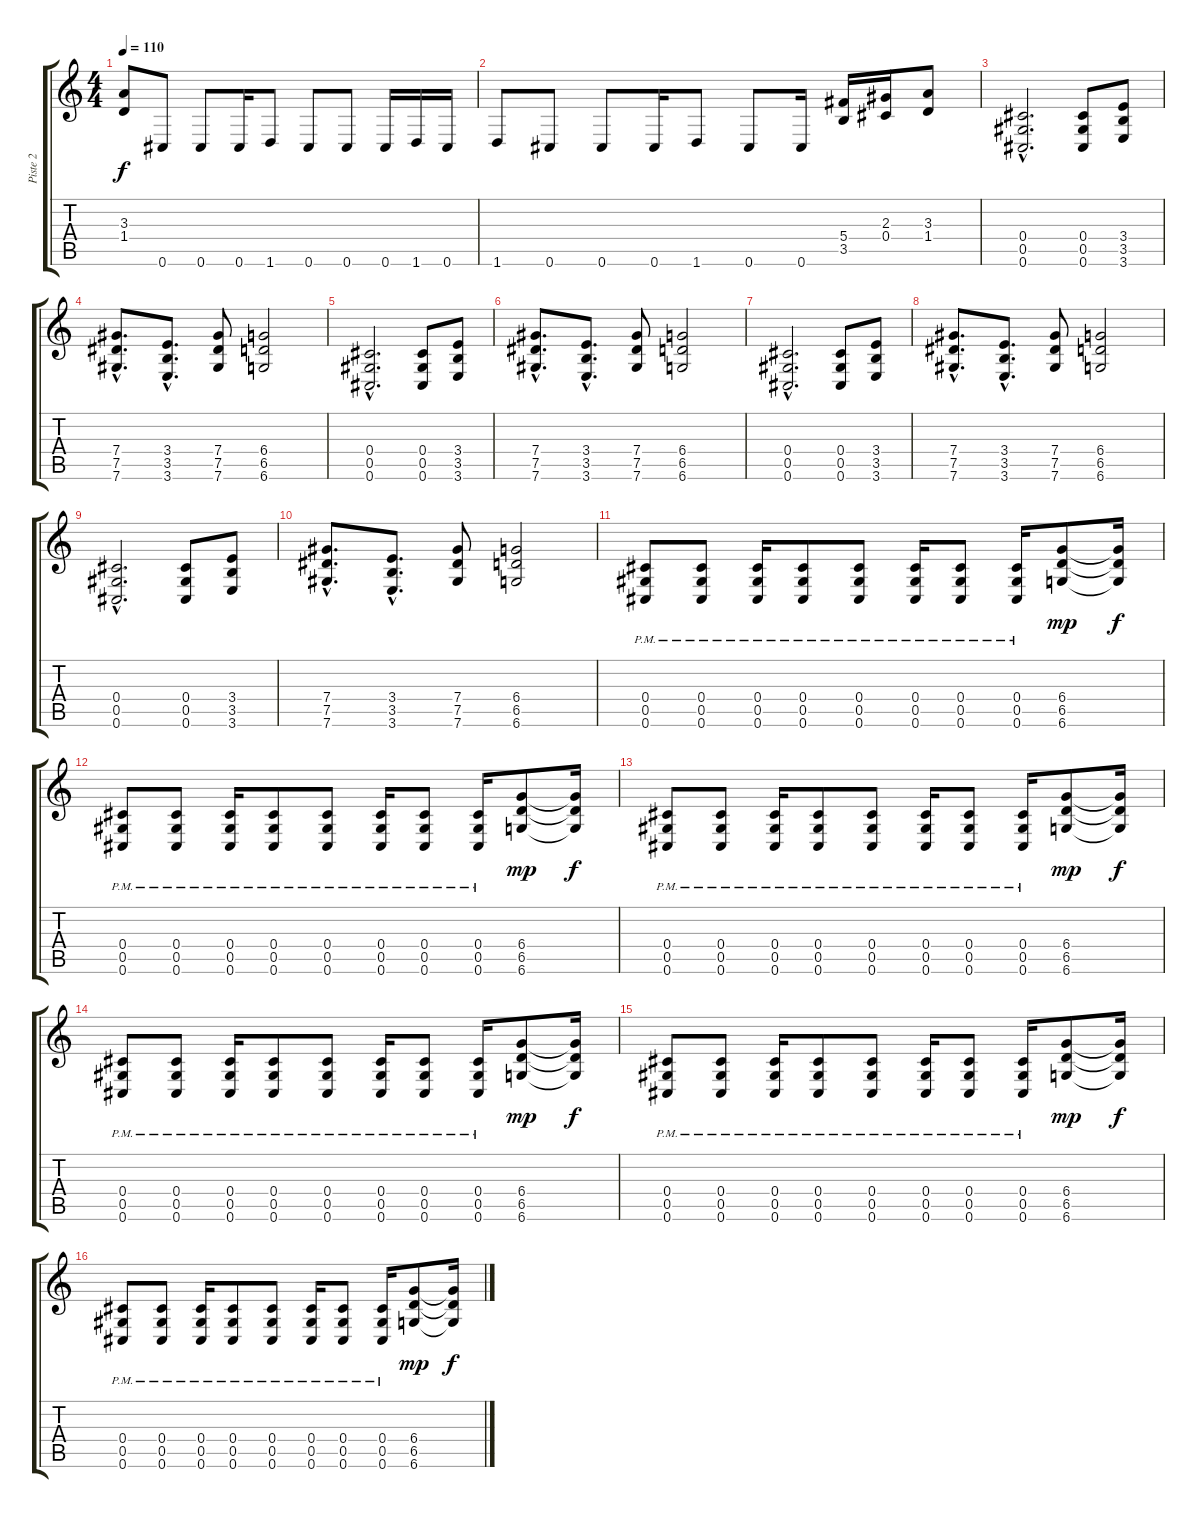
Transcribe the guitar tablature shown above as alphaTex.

\track ("Piste 2" "Piste 2") {instrument overdrivenguitar}
\staff {score tabs}
\tuning (Eb4 Bb3 Gb3 Db3 Ab2 Db2) {hide}
\ts (4 4)
\tempo 110
\clef g2
\ks c
(3.3 1.4).8{dy f} 0.6.8 0.6.8 0.6.16 1.6.8 0.6.8 0.6.8 0.6.16 1.6.16 0.6.16 |
1.6.8 0.6.8 0.6.8 0.6.16 1.6.8 0.6.8 0.6.16 (5.4 3.5).16 (2.3 0.4).16 (3.3 1.4).8 |
(0.4{hac} 0.5{hac} 0.6{hac}).2{d} (0.4 0.5 0.6).8 (3.4 3.5 3.6).8 |
(7.4{hac} 7.5{hac} 7.6{hac}).8{d} (3.4{hac} 3.5{hac} 3.6{hac}).8{d} (7.4 7.5 7.6).8 (6.4 6.5 6.6).2 |
(0.4{hac} 0.5{hac} 0.6{hac}).2{d} (0.4 0.5 0.6).8 (3.4 3.5 3.6).8 |
(7.4{hac} 7.5{hac} 7.6{hac}).8{d} (3.4{hac} 3.5{hac} 3.6{hac}).8{d} (7.4 7.5 7.6).8 (6.4 6.5 6.6).2 |
(0.4{hac} 0.5{hac} 0.6{hac}).2{d} (0.4 0.5 0.6).8 (3.4 3.5 3.6).8 |
(7.4{hac} 7.5{hac} 7.6{hac}).8{d} (3.4{hac} 3.5{hac} 3.6{hac}).8{d} (7.4 7.5 7.6).8 (6.4 6.5 6.6).2 |
(0.4{hac} 0.5{hac} 0.6{hac}).2{d} (0.4 0.5 0.6).8 (3.4 3.5 3.6).8 |
(7.4{hac} 7.5{hac} 7.6{hac}).8{d} (3.4{hac} 3.5{hac} 3.6{hac}).8{d} (7.4 7.5 7.6).8 (6.4 6.5 6.6).2 |
(0.4{pm} 0.5{pm} 0.6{pm}).8 (0.4{pm} 0.5{pm} 0.6{pm}).8 (0.4{pm} 0.5{pm} 0.6{pm}).16 (0.4{pm} 0.5{pm} 0.6{pm}).8 (0.4{pm} 0.5{pm} 0.6{pm}).8 (0.4{pm} 0.5{pm} 0.6{pm}).16 (0.4{pm} 0.5{pm} 0.6{pm}).8 (0.4{pm} 0.5{pm} 0.6{pm}).16 (6.4 6.5 6.6).8{dy mp} (6.4{t} 6.5{t} 6.6{t}).16{dy f} |
(0.4{pm} 0.5{pm} 0.6{pm}).8 (0.4{pm} 0.5{pm} 0.6{pm}).8 (0.4{pm} 0.5{pm} 0.6{pm}).16 (0.4{pm} 0.5{pm} 0.6{pm}).8 (0.4{pm} 0.5{pm} 0.6{pm}).8 (0.4{pm} 0.5{pm} 0.6{pm}).16 (0.4{pm} 0.5{pm} 0.6{pm}).8 (0.4{pm} 0.5{pm} 0.6{pm}).16 (6.4 6.5 6.6).8{dy mp} (6.4{t} 6.5{t} 6.6{t}).16{dy f} |
(0.4{pm} 0.5{pm} 0.6{pm}).8 (0.4{pm} 0.5{pm} 0.6{pm}).8 (0.4{pm} 0.5{pm} 0.6{pm}).16 (0.4{pm} 0.5{pm} 0.6{pm}).8 (0.4{pm} 0.5{pm} 0.6{pm}).8 (0.4{pm} 0.5{pm} 0.6{pm}).16 (0.4{pm} 0.5{pm} 0.6{pm}).8 (0.4{pm} 0.5{pm} 0.6{pm}).16 (6.4 6.5 6.6).8{dy mp} (6.4{t} 6.5{t} 6.6{t}).16{dy f} |
(0.4{pm} 0.5{pm} 0.6{pm}).8 (0.4{pm} 0.5{pm} 0.6{pm}).8 (0.4{pm} 0.5{pm} 0.6{pm}).16 (0.4{pm} 0.5{pm} 0.6{pm}).8 (0.4{pm} 0.5{pm} 0.6{pm}).8 (0.4{pm} 0.5{pm} 0.6{pm}).16 (0.4{pm} 0.5{pm} 0.6{pm}).8 (0.4{pm} 0.5{pm} 0.6{pm}).16 (6.4 6.5 6.6).8{dy mp} (6.4{t} 6.5{t} 6.6{t}).16{dy f} |
(0.4{pm} 0.5{pm} 0.6{pm}).8 (0.4{pm} 0.5{pm} 0.6{pm}).8 (0.4{pm} 0.5{pm} 0.6{pm}).16 (0.4{pm} 0.5{pm} 0.6{pm}).8 (0.4{pm} 0.5{pm} 0.6{pm}).8 (0.4{pm} 0.5{pm} 0.6{pm}).16 (0.4{pm} 0.5{pm} 0.6{pm}).8 (0.4{pm} 0.5{pm} 0.6{pm}).16 (6.4 6.5 6.6).8{dy mp} (6.4{t} 6.5{t} 6.6{t}).16{dy f} |
(0.4{pm} 0.5{pm} 0.6{pm}).8 (0.4{pm} 0.5{pm} 0.6{pm}).8 (0.4{pm} 0.5{pm} 0.6{pm}).16 (0.4{pm} 0.5{pm} 0.6{pm}).8 (0.4{pm} 0.5{pm} 0.6{pm}).8 (0.4{pm} 0.5{pm} 0.6{pm}).16 (0.4{pm} 0.5{pm} 0.6{pm}).8 (0.4{pm} 0.5{pm} 0.6{pm}).16 (6.4 6.5 6.6).8{dy mp} (6.4{t} 6.5{t} 6.6{t}).16{dy f}
